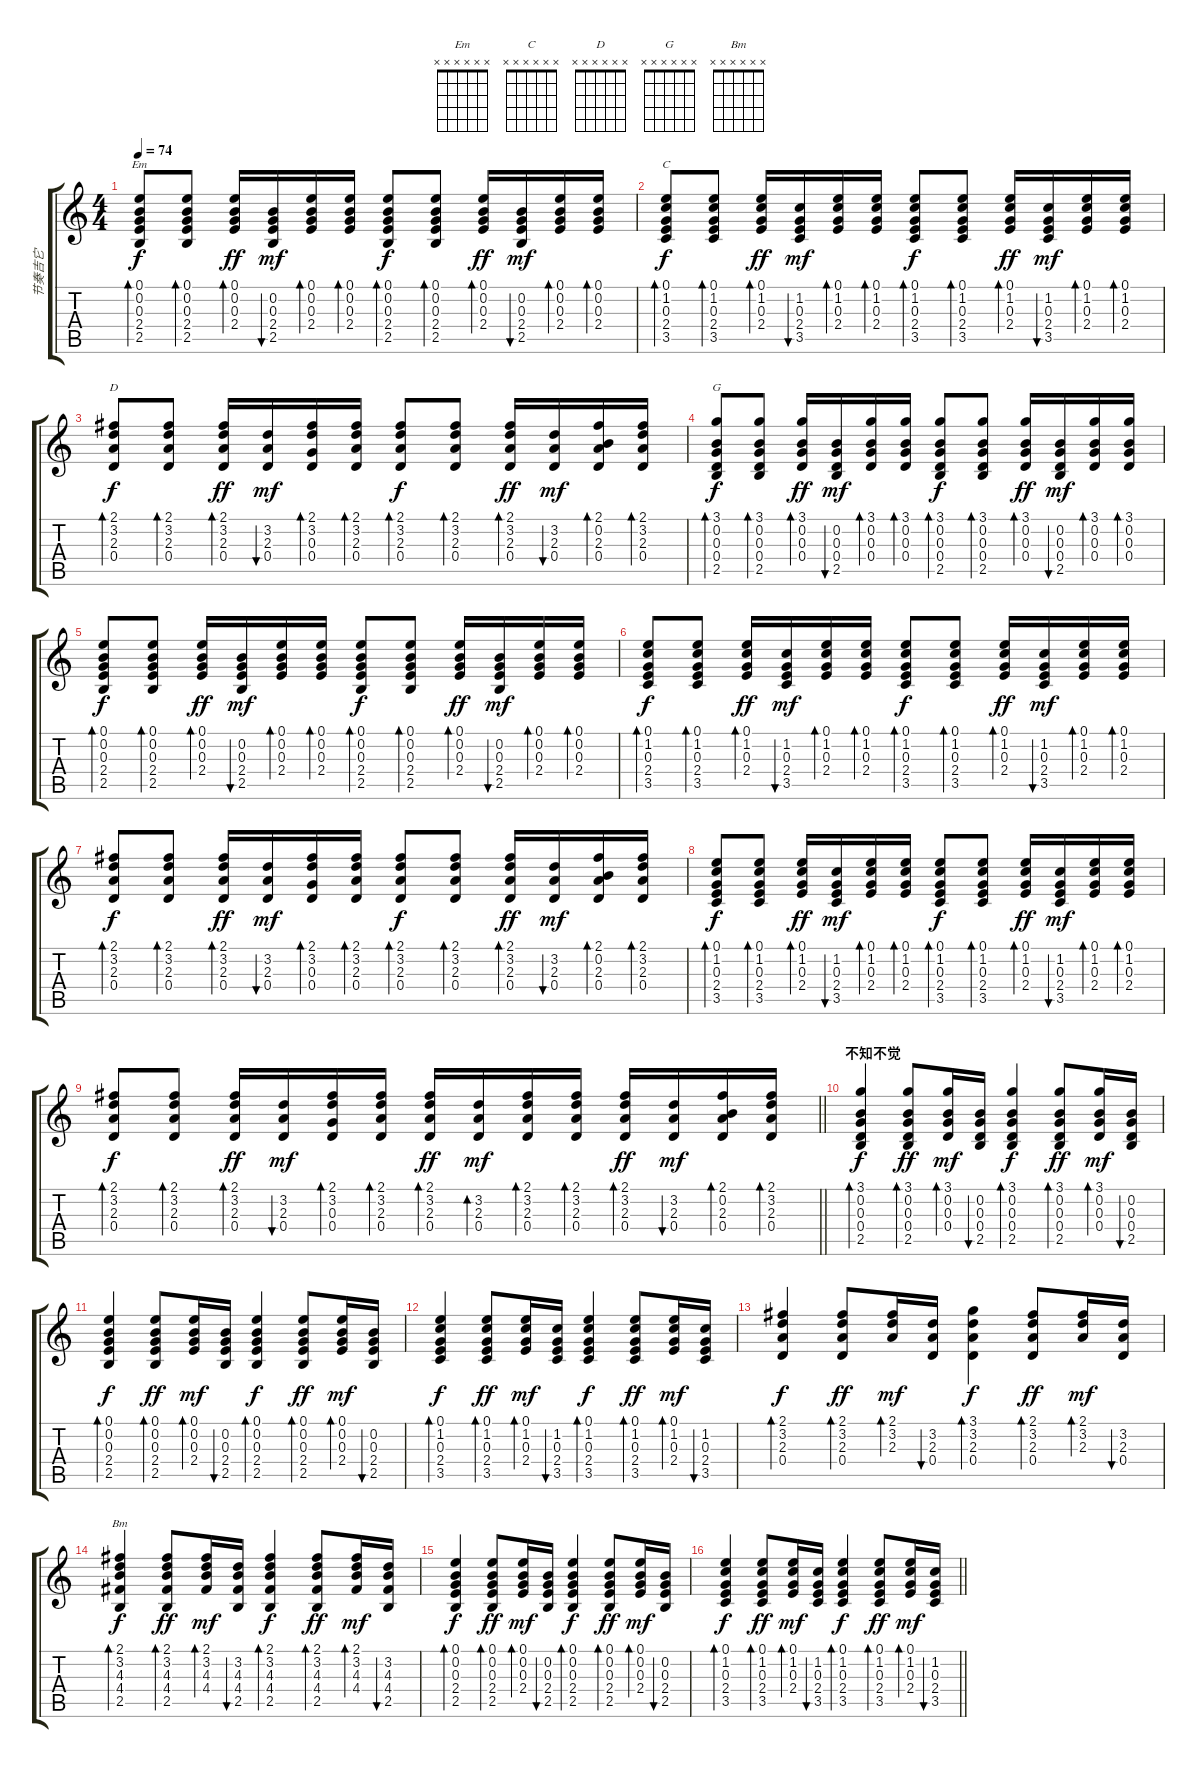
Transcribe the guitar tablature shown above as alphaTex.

\track ("节奏吉它" "节奏吉它") {instrument acousticguitarnylon}
\staff {score tabs}
\tuning (E4 B3 G3 D3 A2 E2) {hide}
\chord ("Em" x x x x x x)
\chord ("C" x x x x x x)
\chord ("D" x x x x x x)
\chord ("G" x x x x x x)
\chord ("Bm" x x x x x x)
\ts (4 4)
\tempo 74
\clef g2
\ks c
(0.1 0.2 0.3 2.4 2.5).8{bd 60 ch "Em" dy f} (0.1 0.2 0.3 2.4 2.5).8{bd 60} (0.1 0.2 0.3 2.4).16{bd 60 dy ff} (0.2 0.3 2.4 2.5).16{bu 60 dy mf} (0.1 0.2 0.3 2.4).16{bd 60} (0.1 0.2 0.3 2.4).16{bd 60} (0.1 0.2 0.3 2.4 2.5).8{bd 60 dy f} (0.1 0.2 0.3 2.4 2.5).8{bd 60} (0.1 0.2 0.3 2.4).16{bd 60 dy ff} (0.2 0.3 2.4 2.5).16{bu 60 dy mf} (0.1 0.2 0.3 2.4).16{bd 60} (0.1 0.2 0.3 2.4).16{bd 60} |
(0.1 1.2 0.3 2.4 3.5).8{bd 60 ch "C" dy f} (0.1 1.2 0.3 2.4 3.5).8{bd 60} (0.1 1.2 0.3 2.4).16{bd 60 dy ff} (1.2 0.3 2.4 3.5).16{bu 60 dy mf} (0.1 1.2 0.3 2.4).16{bd 60} (0.1 1.2 0.3 2.4).16{bd 60} (0.1 1.2 0.3 2.4 3.5).8{bd 60 dy f} (0.1 1.2 0.3 2.4 3.5).8{bd 60} (0.1 1.2 0.3 2.4).16{bd 60 dy ff} (1.2 0.3 2.4 3.5).16{bu 60 dy mf} (0.1 1.2 0.3 2.4).16{bd 60} (0.1 1.2 0.3 2.4).16{bd 60} |
(2.1 3.2 2.3 0.4).8{bd 60 ch "D" dy f} (2.1 3.2 2.3 0.4).8{bd 60} (2.1 3.2 2.3 0.4).16{bd 60 dy ff} (3.2 2.3 0.4).16{bu 60 dy mf} (2.1 3.2 0.3 0.4).16{bd 60} (2.1 3.2 2.3 0.4).16{bd 60} (2.1 3.2 2.3 0.4).8{bd 60 dy f} (2.1 3.2 2.3 0.4).8{bd 60} (2.1 3.2 2.3 0.4).16{bd 60 dy ff} (3.2 2.3 0.4).16{bu 60 dy mf} (2.1 0.2 2.3 0.4).16{bd 60} (2.1 3.2 2.3 0.4).16{bd 60} |
(3.1 0.2 0.3 0.4 2.5).8{bd 60 ch "G" dy f} (3.1 0.2 0.3 0.4 2.5).8{bd 60} (3.1 0.2 0.3 0.4).16{bd 60 dy ff} (0.2 0.3 0.4 2.5).16{bu 60 dy mf} (3.1 0.2 0.3 0.4).16{bd 60} (3.1 0.2 0.3 0.4).16{bd 60} (3.1 0.2 0.3 0.4 2.5).8{bd 60 dy f} (3.1 0.2 0.3 0.4 2.5).8{bd 60} (3.1 0.2 0.3 0.4).16{bd 60 dy ff} (0.2 0.3 0.4 2.5).16{bu 60 dy mf} (3.1 0.2 0.3 0.4).16{bd 60} (3.1 0.2 0.3 0.4).16{bd 60} |
(0.1 0.2 0.3 2.4 2.5).8{bd 60 dy f} (0.1 0.2 0.3 2.4 2.5).8{bd 60} (0.1 0.2 0.3 2.4).16{bd 60 dy ff} (0.2 0.3 2.4 2.5).16{bu 60 dy mf} (0.1 0.2 0.3 2.4).16{bd 60} (0.1 0.2 0.3 2.4).16{bd 60} (0.1 0.2 0.3 2.4 2.5).8{bd 60 dy f} (0.1 0.2 0.3 2.4 2.5).8{bd 60} (0.1 0.2 0.3 2.4).16{bd 60 dy ff} (0.2 0.3 2.4 2.5).16{bu 60 dy mf} (0.1 0.2 0.3 2.4).16{bd 60} (0.1 0.2 0.3 2.4).16{bd 60} |
(0.1 1.2 0.3 2.4 3.5).8{bd 60 dy f} (0.1 1.2 0.3 2.4 3.5).8{bd 60} (0.1 1.2 0.3 2.4).16{bd 60 dy ff} (1.2 0.3 2.4 3.5).16{bu 60 dy mf} (0.1 1.2 0.3 2.4).16{bd 60} (0.1 1.2 0.3 2.4).16{bd 60} (0.1 1.2 0.3 2.4 3.5).8{bd 60 dy f} (0.1 1.2 0.3 2.4 3.5).8{bd 60} (0.1 1.2 0.3 2.4).16{bd 60 dy ff} (1.2 0.3 2.4 3.5).16{bu 60 dy mf} (0.1 1.2 0.3 2.4).16{bd 60} (0.1 1.2 0.3 2.4).16{bd 60} |
(2.1 3.2 2.3 0.4).8{bd 60 dy f} (2.1 3.2 2.3 0.4).8{bd 60} (2.1 3.2 2.3 0.4).16{bd 60 dy ff} (3.2 2.3 0.4).16{bu 60 dy mf} (2.1 3.2 0.3 0.4).16{bd 60} (2.1 3.2 2.3 0.4).16{bd 60} (2.1 3.2 2.3 0.4).8{bd 60 dy f} (2.1 3.2 2.3 0.4).8{bd 60} (2.1 3.2 2.3 0.4).16{bd 60 dy ff} (3.2 2.3 0.4).16{bu 60 dy mf} (2.1 0.2 2.3 0.4).16{bd 60} (2.1 3.2 2.3 0.4).16{bd 60} |
(0.1 1.2 0.3 2.4 3.5).8{bd 60 dy f} (0.1 1.2 0.3 2.4 3.5).8{bd 60} (0.1 1.2 0.3 2.4).16{bd 60 dy ff} (1.2 0.3 2.4 3.5).16{bu 60 dy mf} (0.1 1.2 0.3 2.4).16{bd 60} (0.1 1.2 0.3 2.4).16{bd 60} (0.1 1.2 0.3 2.4 3.5).8{bd 60 dy f} (0.1 1.2 0.3 2.4 3.5).8{bd 60} (0.1 1.2 0.3 2.4).16{bd 60 dy ff} (1.2 0.3 2.4 3.5).16{bu 60 dy mf} (0.1 1.2 0.3 2.4).16{bd 60} (0.1 1.2 0.3 2.4).16{bd 60} |
\barLineRight lightlight
(2.1 3.2 2.3 0.4).8{bd 60 dy f} (2.1 3.2 2.3 0.4).8{bd 60} (2.1 3.2 2.3 0.4).16{bd 60 dy ff} (3.2 2.3 0.4).16{bu 60 dy mf} (2.1 3.2 0.3 0.4).16{bd 60} (2.1 3.2 2.3 0.4).16{bd 60} (2.1 3.2 2.3 0.4).16{bd 60 dy ff} (3.2 2.3 0.4).16{bd 60 dy mf} (2.1 3.2 2.3 0.4).16{bd 60} (2.1 3.2 2.3 0.4).16{bd 60} (2.1 3.2 2.3 0.4).16{bd 60 dy ff} (3.2 2.3 0.4).16{bu 60 dy mf} (2.1 0.2 2.3 0.4).16{bd 60} (2.1 3.2 2.3 0.4).16{bd 60} |
\section ("" "不知不觉")
(3.1 0.2 0.3 0.4 2.5).4{bd 60 dy f} (3.1 0.2 0.3 0.4 2.5).8{bd 60 dy ff} (3.1 0.2 0.3 0.4).16{bd 60 dy mf} (0.2 0.3 0.4 2.5).16{bu 60} (3.1 0.2 0.3 0.4 2.5).4{bd 60 dy f} (3.1 0.2 0.3 0.4 2.5).8{bd 60 dy ff} (3.1 0.2 0.3 0.4).16{bd 60 dy mf} (0.2 0.3 0.4 2.5).16{bu 60} |
(0.1 0.2 0.3 2.4 2.5).4{bd 60 dy f} (0.1 0.2 0.3 2.4 2.5).8{bd 60 dy ff} (0.1 0.2 0.3 2.4).16{bd 60 dy mf} (0.2 0.3 2.4 2.5).16{bu 60} (0.1 0.2 0.3 2.4 2.5).4{bd 60 dy f} (0.1 0.2 0.3 2.4 2.5).8{bd 60 dy ff} (0.1 0.2 0.3 2.4).16{bd 60 dy mf} (0.2 0.3 2.4 2.5).16{bu 60} |
(0.1 1.2 0.3 2.4 3.5).4{bd 60 dy f} (0.1 1.2 0.3 2.4 3.5).8{bd 60 dy ff} (0.1 1.2 0.3 2.4).16{bd 60 dy mf} (1.2 0.3 2.4 3.5).16{bu 60} (0.1 1.2 0.3 2.4 3.5).4{bd 60 dy f} (0.1 1.2 0.3 2.4 3.5).8{bd 60 dy ff} (0.1 1.2 0.3 2.4).16{bd 60 dy mf} (1.2 0.3 2.4 3.5).16{bu 60} |
(2.1 3.2 2.3 0.4).4{bd 60 dy f} (2.1 3.2 2.3 0.4).8{bd 60 dy ff} (2.1 3.2 2.3).16{bd 60 dy mf} (3.2 2.3 0.4).16{bu 60} (3.1 3.2 2.3 0.4).4{bd 60 dy f} (2.1 3.2 2.3 0.4).8{bd 60 dy ff} (2.1 3.2 2.3).16{bd 60 dy mf} (3.2 2.3 0.4).16{bu 60} |
(2.1 3.2 4.3 4.4 2.5).4{bd 60 ch "Bm" dy f} (2.1 3.2 4.3 4.4 2.5).8{bd 60 dy ff} (2.1 3.2 4.3 4.4).16{bd 60 dy mf} (3.2 4.3 4.4 2.5).16{bu 60} (2.1 3.2 4.3 4.4 2.5).4{bd 60 dy f} (2.1 3.2 4.3 4.4 2.5).8{bd 60 dy ff} (2.1 3.2 4.3 4.4).16{bd 60 dy mf} (3.2 4.3 4.4 2.5).16{bu 60} |
(0.1 0.2 0.3 2.4 2.5).4{bd 60 dy f} (0.1 0.2 0.3 2.4 2.5).8{bd 60 dy ff} (0.1 0.2 0.3 2.4).16{bd 60 dy mf} (0.2 0.3 2.4 2.5).16{bu 60} (0.1 0.2 0.3 2.4 2.5).4{bd 60 dy f} (0.1 0.2 0.3 2.4 2.5).8{bd 60 dy ff} (0.1 0.2 0.3 2.4).16{bd 60 dy mf} (0.2 0.3 2.4 2.5).16{bu 60} |
\barLineRight lightlight
(0.1 1.2 0.3 2.4 3.5).4{bd 60 dy f} (0.1 1.2 0.3 2.4 3.5).8{bd 60 dy ff} (0.1 1.2 0.3 2.4).16{bd 60 dy mf} (1.2 0.3 2.4 3.5).16{bu 60} (0.1 1.2 0.3 2.4 3.5).4{bd 60 dy f} (0.1 1.2 0.3 2.4 3.5).8{bd 60 dy ff} (0.1 1.2 0.3 2.4).16{bd 60 dy mf} (1.2 0.3 2.4 3.5).16{bu 60}
